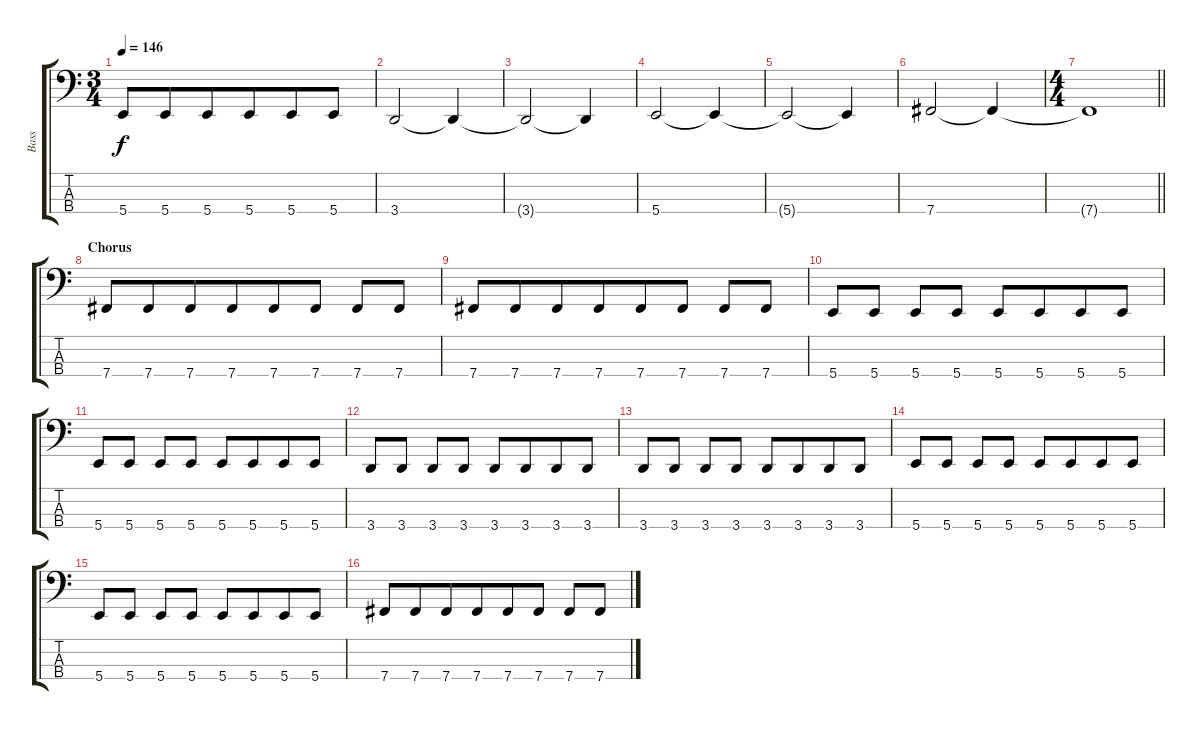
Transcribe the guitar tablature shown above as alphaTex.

\track ("Bass" "Bass") {instrument electricbasspick}
\staff {score tabs}
\tuning (E2 B1 Gb1 B0) {hide}
\ts (3 4)
\tempo 146
\clef f4
\ks c
5.4.8{dy f} 5.4.8{beam merge} 5.4.8 5.4.8{beam merge} 5.4.8 5.4.8 |
3.4.2{beam merge} 3.4{t}.4 |
3.4{t}.2 3.4{t}.4 |
5.4.2{beam merge} 5.4{t}.4 |
5.4{t}.2 5.4{t}.4 |
7.4.2{beam merge} 7.4{t}.4 |
\ts (4 4)
\barLineRight lightlight
7.4{t}.1 |
\section ("" "Chorus")
7.4.8{beam merge} 7.4.8{beam merge} 7.4.8{beam merge} 7.4.8{beam merge} 7.4.8 7.4.8 7.4.8 7.4.8 |
7.4.8{beam merge} 7.4.8{beam merge} 7.4.8{beam merge} 7.4.8{beam merge} 7.4.8 7.4.8 7.4.8 7.4.8 |
5.4.8 5.4.8 5.4.8 5.4.8 5.4.8{beam merge} 5.4.8{beam merge} 5.4.8 5.4.8 |
5.4.8 5.4.8 5.4.8 5.4.8 5.4.8{beam merge} 5.4.8{beam merge} 5.4.8 5.4.8 |
3.4.8 3.4.8 3.4.8 3.4.8 3.4.8{beam merge} 3.4.8{beam merge} 3.4.8 3.4.8 |
3.4.8 3.4.8 3.4.8 3.4.8 3.4.8{beam merge} 3.4.8{beam merge} 3.4.8 3.4.8 |
5.4.8 5.4.8 5.4.8 5.4.8 5.4.8{beam merge} 5.4.8{beam merge} 5.4.8 5.4.8 |
5.4.8 5.4.8 5.4.8 5.4.8 5.4.8{beam merge} 5.4.8{beam merge} 5.4.8 5.4.8 |
7.4.8{beam merge} 7.4.8{beam merge} 7.4.8{beam merge} 7.4.8{beam merge} 7.4.8 7.4.8 7.4.8 7.4.8
